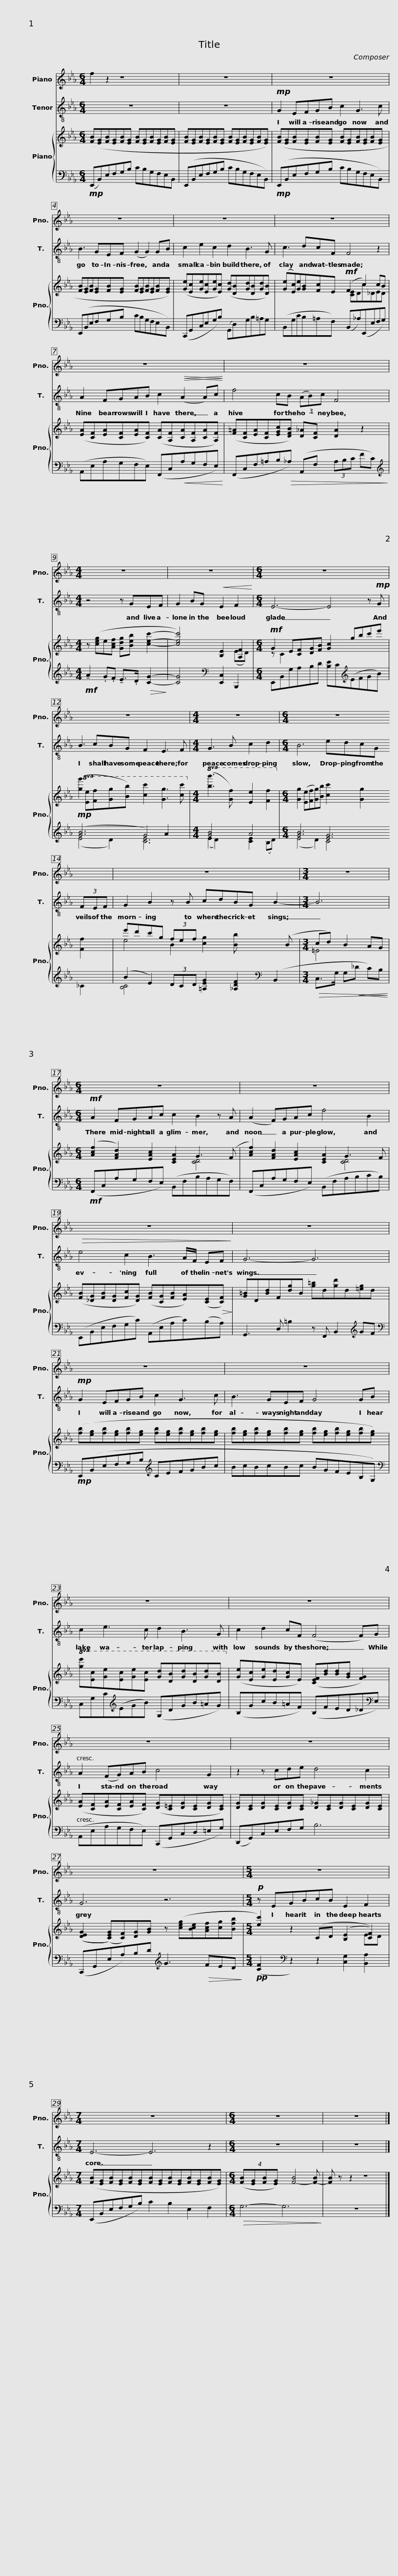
X:1
%%score 1 2 { ( 3 5 ) | ( 4 6 ) }
L:1/8
M:6/4
I:linebreak $
K:Eb
V:1 treble
V:2 treble-8
V:3 treble
V:5 treble
V:4 bass
V:6 bass
V:1
 f2 z2 z8 | z12 |$ z12 | z12 |$ z12 | %5
 z12 |$ z12 | z12 |$[M:4/4] z8 | z8 |$ %10
[M:6/4] z12 | z12 |$[M:4/4] z8 |[M:6/4] z12 |$ z12 | %15
[M:3/4] z6 |$[M:6/4] z12 | z12 |$ z12 | z12 |$ %20
 z12 | z12 |$ z12 | z12 |$ z12 | %25
 z12 |$ z12 |[M:5/4] z10 |$[M:7/4] z14 |[M:6/4] z12 | %30
 z12 |] %31
V:2
 z12 | z12 |$!mp! G2 EFGB c2 G3 c | B3 GEF (G2 G2) GB |$ c2 e2 c2 d2 B3 G | %5
 c3 dcF F4 z2 |$ A2 FGAB c2!<(!!>(! (A2 A)c!<)!!>)! | f4 cB (3(AB)c F4 |$[M:4/4] z4 z GEF | G2 BG!<(! E2 F2!<)! |$ %10
[M:6/4] E6- E4 z!mp! G | B3 cBG F2 E3 F |$[M:4/4] G3 B c2 d2 |[M:6/4] B6 edcG (3FEF |$ G2 B2 z B cdBG B2- | %15
[M:3/4] B6 |$[M:6/4]!mf! A2 FGAc c2 B2 z A | (A2 F)GAc f4 B2 |$!>(! e4 c2 B3 A/F/ EF!>)! | G6- G6 |$ %20
!mp! G2 EFGB c2 G3 c | B3 GEF G4 GB |$ c2 e3 c d2 B3 G | c2 d2 cF (F4 F)G |$ A2 (FG)AB c4 G2 | %25
 z2 z cde d4 c2 |$ G6 z6 |[M:5/4]!p! z EGBcB E2 F2 |$[M:7/4] E6- E6 z2 |[M:6/4] z12 | %30
 z12 |] %31
V:3
 ([FB][EG][FB][EG][FB][EG] [FB][EG][FB][EG][FB][EG] | [FB][EG][FB][EG][FB][EG] [FB][EG][FB][EG][FB][EG]) |$ ([FB][EG][FB][EG][FB][EG] [FB][EG][FB][EG][FB][EG] | [FB][EG][FB][EG][FB][EG] [FB][EG][FB][EG][FB][EG]) |$ ([Ge][Ec][Ge][Ec][Ge][Ec]) ([Gd][DB][Gd][DB][Gd][DB]) | %5
 ([Ge][Ec])[Ge][GB][Fc]E!mf! (F2 c2) cB |$ ([EA][CF][EA][CF][EA][CF]) ([CA][A,F][CA][A,F][CA][A,F]) | ([F=A][CF][EA][CF][EGc][DFB]) [D_A][CF] [DA]2 z2 |$[M:4/4] z ([ceg]e[Acf] [Gdg][Beb] [cec']2- | [cec']4) [B,E]2 [A,F]2 |$ %10
[M:6/4]!mf! G2 E[CF][DG][FB] [Gc]2 gbc'e' |!mp!!8va(! ([gg']2 [ee'][ff'][gg'][bb']) [c'c'']2 [gg']3 [c'c'']!8va)! |$[M:4/4]!8va(! ([bb']3 [gf']) [ee']2 [ff']2!8va)! |[M:6/4] [Gg]2 ([Ee][Ff][Gg])[Bb] [cc']2 [Gg]2 [Ff]2 |$ e'd'c'g (3fef x2 x3 (B | %15
[M:3/4] cd) B2 AG |$[M:6/4] ([Acf]2 [FAd]2) [EAc]2 [CEA]2 G3 (F | [Acf]2) [FAd]2 [EAc]2 [CEA]2 G3 F |$ ([FB][_DG][FB][DG][Fc][DG]) ([FB][CG][FB][EA])([CE]!>(![CF])!>)! | [G=B]D[Bd]F[dg]B [g=b]d[gd']d[=eg]d |$ %20
 ([fb][eg][fb][eg][fb][eg] [fb][eg][fb][eg][fb][eg] | [fb][eg][fb][eg][fb][eg] [fb][eg][fb][eg][fb][eg]) |$!8va(! [ge'][ec'][ge'][ec'][ge'][ec'] [gd'][db][gd'][db][gd'][db]!8va)! | ([Ge][Ec][Ge][Ed][Gc]E) ([CEF][Bd][Bd][GB] [FG]2) |$ ([EA][CF][EA][CF][EA][CF]) ([DG][C=E][DG][CE][DG][CE]) | %25
 [DG][CE][DG][CE][DG][CE] [D_G][CE][DG][CE][DG][CE] |$ (([DEG]2 ([CEG]))[CF])[DG][GB] z ([ceg][Bce][Acf][cg][Bfb] |[M:5/4] [ec']2) z2 (CD ([B,E]2 [CF]2)) |$[M:7/4] ([FB][EG][FB][EG][FB][EG][FB][EG][FB][EG][FB][EG][FB][EG]) |[M:6/4] (4:7:4([FB][EG][FB][EG]) [F-B]4 [F-B] | %30
 [FB] z z2 z8 |] %31
V:4
!mp! (E,,B,,)E,F,G,B, CB,G,F,E,B,, | (E,,B,,E,F,G,B, CB,G,F,E,B,,) |$!mp! (E,,B,,E,F,G,B, CB,G,F,E,B,,) | (E,,B,,E,F,G,B, CB,G,F,E,B,,) |$ (C,,G,,C,E,G,B,) (G,,D,)G,B,=A,G, | %5
 (B,,G,CB,=A,F,) (B,,_A,)(E,,E,F,G,) |$ (A,,E,A,G,F,E,) (F,,C,!<(!A,G,F,E,)!<)! | (F,,C,F,=A,B,!>(!_A,) (A,,F, (3A,B,C FC)!>)! |$[M:4/4][K:treble]!mf! !tenuto!A2 .G.F !tenuto!E>.D!>(! [CG]2-!>)! | [CG]4[K:bass] [E,,C,]2 B,,,2 |$ %10
[M:6/4] E,,B,,G,A,B,D [B,E]C[K:treble](EFGB) | ([GB]6 G4) A2 |$[M:4/4] [GB]4 A4 |[M:6/4] [GB]6 [EG]6 |$ (B2 E2) (3DCD [=A,EG]2 [_A,DF]2[K:bass] (B,,2 | %15
[M:3/4]!>(! C,>G, G,!<(!_D C)B,!>)!!<)! |$[M:6/4]!mf! (F,,C,A,G,F,E,) (B,,F,B,A,G,F,) | (F,,C,A,G,F,E,) (B,,F,A,B,CB,) |$ (E,,B,,E,F,G,C) (A,,E,A,C)(B,A,) | G,,3 D, =B,2 z F,, B,,2[K:treble] GF |$ %20
[K:bass]!mp! E,,(B,,E,F,G,B,[K:treble] CEFGBc | BcBcBc BGFEB,G,) |$[K:bass] C,G,C[K:treble](EGB) (G,DGB=AG) | (B,GcB=AF) (B,FED_D[K:bass]E,) |$ (A,,E,A,G,F,E,) (C,,G,,C,D,=E,G,) | %25
 (D,,G,,)C,E,F,G, B,6 |$ (C,,G,,E,A,)B,D[K:treble] G3!>(! FED!>)! |[M:5/4]!pp! ([CF]2[K:bass] z2) z2 [C,G,]2 [B,,A,]2 |$[M:7/4] (E,,B,,E,F,G,B,) C2 B,2 E,2 F,2 |[M:6/4]!>(! G,6- G,6!>)! | %30
 z12 |] %31
V:5
 x12 | x12 |$ x12 | x12 |$ x12 | %5
 x6 [CE]Dc_DED |$ x12 | x12 |$[M:4/4] x8 | x6 (ED) |$ %10
[M:6/4] z C2 x9 |!8va(! x12!8va)! |$[M:4/4]!8va(! x8!8va)! |[M:6/4] x12 |$ e4 B2 [cg]2 [Bb] x3 | %15
[M:3/4] =E4 x2 |$[M:6/4] x8 [CD]4 | x8 [CD]4 |$ x12 | x12 |$ %20
 x12 | x12 |$!8va(! x12!8va)! | x12 |$ x12 | %25
 x12 |$ x12 |[M:5/4] x8 ED |$[M:7/4] x14 |[M:6/4] x12 | %30
 x12 |] %31
V:6
 x12 | x12 |$ x12 | x12 |$ x12 | %5
 x12 |$ x12 | x12 |$[M:4/4][K:treble] x8 | x4[K:bass] x4 |$ %10
[M:6/4] x8[K:treble] x4 | (E4 D2) [CE]6 |$[M:4/4] (E2 D2) [CE]2 (B,D) |[M:6/4] (E4 D2) C4 _C2 |$ [B,C]4 x6[K:bass] x2 | %15
[M:3/4] x6 |$[M:6/4] x12 | x12 |$ x12 | x10[K:treble] x2 |$ %20
[K:bass] x6[K:treble] x6 | x12 |$[K:bass] x3[K:treble] x9 | x11[K:bass] x |$ x12 | %25
 x12 |$ x6[K:treble] x6 |[M:5/4] x2[K:bass] x8 |$[M:7/4] x14 |[M:6/4] x12 | %30
 x12 |] %31
